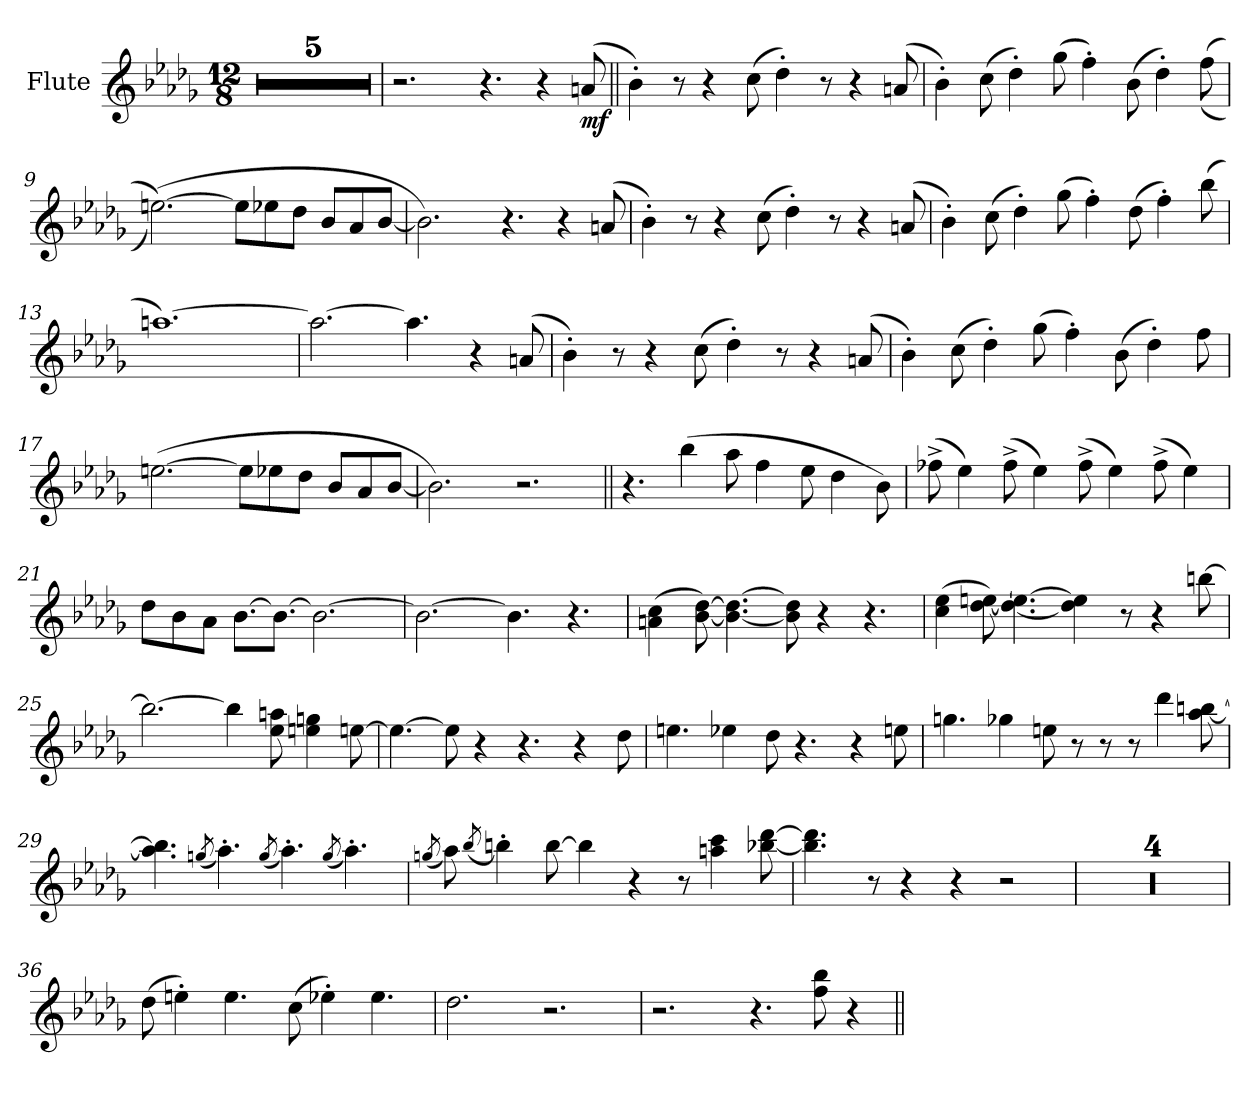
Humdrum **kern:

**kern	**dynam
*part1	*part1
*staff1	*staff1
*I"Flute	*
*I'Fl.	*
*clefG2	*
*k[b-e-a-d-g-]	*
*M12/8	*
*MM180	*
=1	=1
1.r	.
=2	=2
1.r	.
=3	=3
1.r	.
=4	=4
1.r	.
=5	=5
1.r	.
=6	=6
2.r	.
4.r	.
4r	.
!	!LO:DY:b
(<8an/	mf
=7||	=7||
4b-'\)	.
8r	.
4r	.
(>8cc\	.
4dd-'\)	.
8r	.
4r	.
(<8an/	.
=8	=8
4b-'\)	.
(>8cc\	.
4dd-'\)	.
(>8gg-\	.
4ff'\)	.
(>8b-\	.
4dd-'\)	.
(>(>8ff\	.
!!LO:LB:g=z
=9	=9
(>[2.een\))	.
8ee\L]	.
8ee-X\	.
8dd-\J	.
8b-/L	.
8a-/	.
[8b-/J	.
=10	=10
2.b-\])	.
4.r	.
4r	.
(<8an/	.
=11	=11
4b-'\)	.
8r	.
4r	.
(>8cc\	.
4dd-'\)	.
8r	.
4r	.
(<8an/	.
=12	=12
4b-'\)	.
(>8cc\	.
4dd-'\)	.
(>8gg-\	.
4ff'\)	.
(>8dd-\	.
4ff'\)	.
(>8bb-\	.
=13	=13
[1.aan)	.
!!LO:LB:g=z
=14	=14
2.aa\_	.
4.aa\]	.
4r	.
(<8an/	.
=15	=15
4b-'\)	.
8r	.
4r	.
(>8cc\	.
4dd-'\)	.
8r	.
4r	.
(<8an/	.
=16	=16
4b-'\)	.
(>8cc\	.
4dd-'\)	.
(>8gg-\	.
4ff'\)	.
(>8b-\	.
4dd-'\)	.
8ff\	.
=17	=17
(>[2.een\	.
8ee\L]	.
8ee-X\	.
8dd-\J	.
8b-/L	.
8a-/	.
[8b-/J	.
=18	=18
2.b-\])	.
2.r	.
!!LO:LB:g=z
=19||	=19||
4.r	.
(>4bb-\	.
8aa-\	.
4ff\	.
8ee-\	.
4dd-\	.
8b-\)	.
=20	=20
(>8ff-X^\	.
4ee-\)	.
(>8ff-^\	.
4ee-\)	.
(>8ff-^\	.
4ee-\)	.
(>8ff-^\	.
4ee-\)	.
=21	=21
8dd-\L	.
8b-\	.
8a-\J	.
[8.b-\L	.
8.b-\J_	.
2.b-\_	.
=22	=22
2.b-\_	.
4.b-\]	.
4.r	.
!!LO:LB:g=z
=23	=23
(>4an\ 4cc\	.
[8b-\ [8dd-\)	.
4.b-\_ 4.dd-\_	.
8b-\] 8dd-\]	.
4r	.
4.r	.
=24	=24
(>4cc\ 4ee-\	.
[8dd-\ [8een\)	.
4.dd-\_ 4.ee\_	.
4dd-\] 4ee\]	.
8r	.
4r	.
[8bbn\	.
=25	=25
2.bb\_	.
4bb\]	.
8ee-\ 8aan\	.
4een\ 4ggn\	.
[8een\	.
=26	=26
4.een\_	.
8een\]	.
4r	.
4.r	.
4r	.
8dd-\	.
!!LO:LB:g=z
=27	=27
4.een\	.
4ee-X\	.
8dd-\	.
4.r	.
4r	.
8een\	.
=28	=28
4.ggn\	.
4gg-X\	.
8een\	.
8r	.
8r	.
8r	.
4ddd-\	.
[8aa-\ [8bbn\	.
=29	=29
4.aa-\] 4.bb\]	.
(<8qggn/	.
4.aa-'\)	.
(<8qgg/	.
4.aa-'\)	.
(<8qgg/	.
4.aa-'\)	.
!!LO:LB:g=z
=30	=30
(<8qggn/	.
8aa-\)	.
(<8qbb-/	.
4bbn'\)	.
[8bb\	.
4bb\]	.
4r	.
8r	.
4aan\ 4ccc\	.
[8bb-X\ [8ddd-\	.
=31	=31
4.bb-\] 4.ddd-\]	.
8r	.
4r	.
4r	.
2r	.
=32	=32
1.r	.
=33	=33
1.r	.
=34	=34
1.r	.
=35	=35
1.r	.
=36	=36
(>8dd-\	.
4een'\)	.
4.ee\	.
(>8cc\	.
4ee-X'\)	.
4.ee-\	.
=37	=37
2.dd-\	.
2.r	.
!!LO:LB:g=z
=38	=38
2.r	.
4.r	.
8ff\ 8bb-\	.
4r	.
=||	=||
*-	*-
